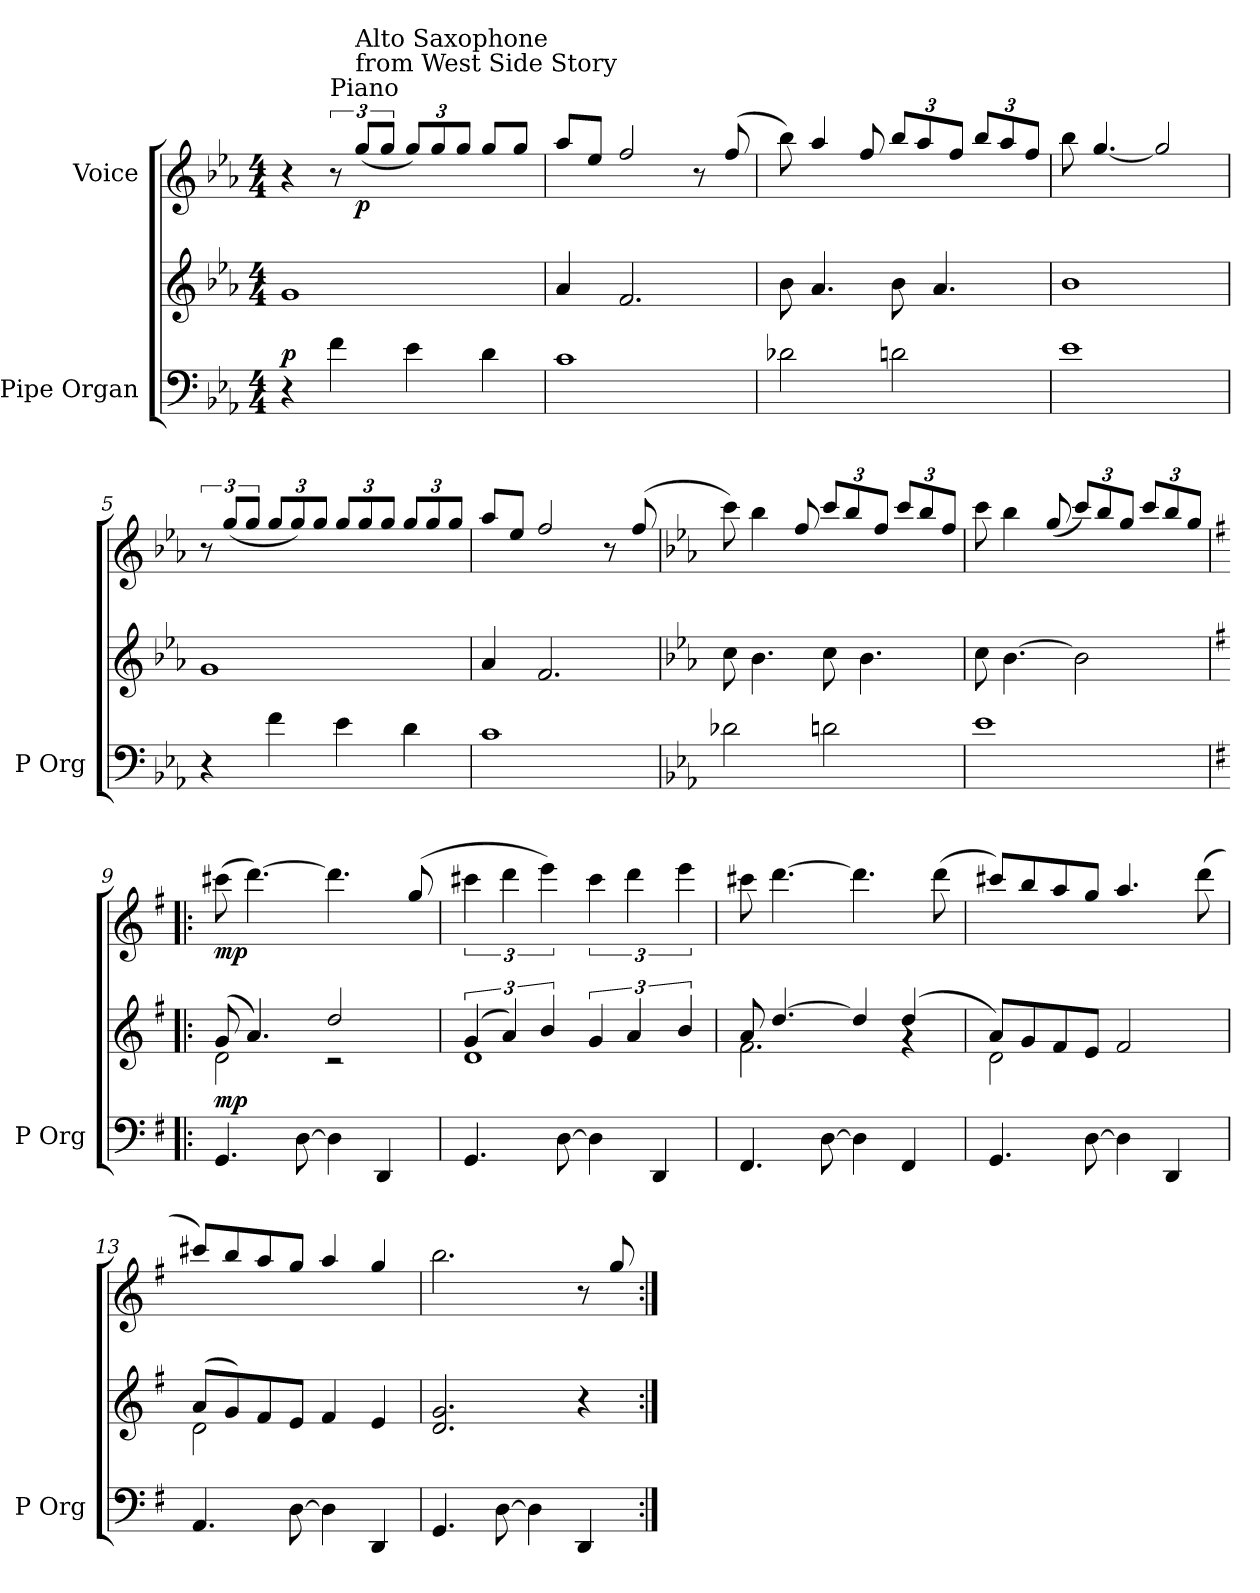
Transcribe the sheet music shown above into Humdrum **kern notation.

**kern	**kern	**dynam	**kern	**dynam
*part2	*part2	*part2	*part1	*part1
*staff3	*staff2	*staff2/3	*staff1	*staff1
*I"Pipe Organ	*	*	*I"Voice	*
*I'P Org	*	*	*	*
*clefF4	*clefG2	*	*clefG2	*
*	*	*	*ITrd8c14	*
*k[b-e-a-]	*k[b-e-a-]	*	*k[b-e-a-]	*
*M4/4	*M4/4	*	*M4/4	*
*MM58	*MM58	*	*MM58	*
=1	=1	=1	=1	=1
!	!	!LO:DY:a=2	!	!
4r	1g	p	4r	.
!	!	!	!LO:TX:a:t=Piano	!
4f\	.	.	12r	.
!	!	!	!LO:TX:a:t=from West Side Story	!
!	!	!	!LO:TX:a:t=Alto Saxophone	!
!	!	!	!	!LO:DY:b
.	.	.	(12g/L	p
.	.	.	12g/J	.
*	*	*	*Xbrackettup	*
4e-\	.	.	12g/L)	.
.	.	.	12g/	.
.	.	.	12g/J	.
4d\	.	.	8g/L	.
.	.	.	8g/J	.
=2	=2	=2	=2	=2
1c	4a-/	.	8a-/L	.
.	.	.	8e-/J	.
.	2.f/	.	2f/	.
.	.	.	8r	.
.	.	.	(>8f/	.
!!LO:LB:g=z
=3	=3	=3	=3	=3
*	*	*	*MM58	*
2d-X\	8b-\	.	8b-\)	.
.	4.a-/	.	4a-/	.
.	.	.	8f/	.
2dn\	8b-\	.	12b-/L	.
.	.	.	12a-/	.
.	4.a-/	.	.	.
.	.	.	12f/J	.
.	.	.	12b-/L	.
.	.	.	12a-/	.
.	.	.	12f/J	.
=4	=4	=4	=4	=4
1e-	1b-	.	8b-\	.
.	.	.	[4.g/	.
.	.	.	2g/]	.
!!LO:LB:g=z
=5	=5	=5	=5	=5
*	*	*	*brackettup	*
*	*	*	*MM58	*
4r	1g	.	12r	.
.	.	.	(12g/L	.
.	.	.	12g/J	.
*	*	*	*Xbrackettup	*
4f\	.	.	12g/L	.
.	.	.	12g/)	.
.	.	.	12g/J	.
4e-\	.	.	12g/L	.
.	.	.	12g/	.
.	.	.	12g/J	.
4d\	.	.	12g/L	.
.	.	.	12g/	.
.	.	.	12g/J	.
=6	=6	=6	=6	=6
1c	4a-/	.	8a-/L	.
.	.	.	8e-/J	.
.	2.f/	.	2f/	.
.	.	.	8r	.
.	.	.	(>8f/	.
!!LO:LB:g=z
=7	=7	=7	=7	=7
*k[b-e-a-]	*k[b-e-a-]	*	*k[b-e-a-]	*
*	*	*	*MM58	*
2d-X\	8cc\	.	8cc\)	.
.	4.b-\	.	4b-\	.
.	.	.	8f/	.
2dn\	8cc\	.	12cc/L	.
.	.	.	12b-/	.
.	4.b-\	.	.	.
.	.	.	12f/J	.
.	.	.	12cc/L	.
.	.	.	12b-/	.
.	.	.	12f/J	.
=8	=8	=8	=8	=8
1e-	8cc\	.	8cc\	.
.	[4.b-\	.	4b-\	.
.	.	.	(8g/	.
.	2b-\]	.	12cc/L)	.
.	.	.	12b-/	.
.	.	.	12g/J	.
.	.	.	12cc/L	.
.	.	.	12b-/	.
.	.	.	12g/J	.
!!LO:PB:g=z
=9!|:	=9!|:	=9!|:	=9!|:	=9!|:
*k[f#]	*k[f#]	*	*k[f#]	*
*	*	*	*MM87	*
*	*^	*	*	*
!	!	!	!LO:DY:a=2	!	!LO:DY:b
4.GG/	(8g/	2d\	mp	(8cc#X\	mp
.	4.a/)	.	.	[4.dd\)	.
[8D\	.	.	.	.	.
4D\]	2dd/	2r	.	4.dd\]	.
4DD/	.	.	.	.	.
.	.	.	.	(8g/	.
=10	=10	=10	=10	=10	=10
*	*	*	*	*brackettup	*
4.GG/	(6g/	1d	.	6cc#X\	.
.	6a/)	.	.	6dd\	.
.	6b/	.	.	6ee\)	.
[8D\	.	.	.	.	.
4D\]	6g/	.	.	6cc#\	.
.	6a/	.	.	6dd\	.
4DD/	.	.	.	.	.
.	6b/	.	.	6ee\	.
=11	=11	=11	=11	=11	=11
4.FF#/	8a/	2.f#\	.	8cc#X\	.
.	[4.dd/	.	.	[4.dd\	.
[8D\	.	.	.	.	.
4D\]	4dd/]	.	.	4.dd\]	.
4FF#/	(4dd/	4rg	.	.	.
.	.	.	.	(8dd\	.
!!LO:LB:g=z
=12	=12	=12	=12	=12	=12
*	*	*	*	*MM87	*
4.GG/	8a/L)	2d\	.	8cc#X/L)	.
.	8g/	.	.	8b/	.
.	8f#/	.	.	8a/	.
[8D\	8e/J	.	.	8g/J	.
4D\]	2f#/	2ryy	.	4.a/	.
4DD/	.	.	.	.	.
.	.	.	.	(8dd\	.
=13	=13	=13	=13	=13	=13
4.AA/	(8a/L	2d\	.	8cc#X/L)	.
.	8g/)	.	.	8b/	.
.	8f#/	.	.	8a/	.
[8D\	8e/J	.	.	8g/J	.
4D\]	4f#/	2ryy	.	4a/	.
4DD/	4e/	.	.	4g/	.
*	*v	*v	*	*	*
=14	=14	=14	=14	=14
4.GG/	2.d/ 2.g/	.	2.b\	.
[8D\	.	.	.	.
4D\]	.	.	.	.
4DD/	4r	.	8r	.
.	.	.	8g/	.
=:|!	=:|!	=:|!	=:|!	=:|!
*-	*-	*-	*-	*-
